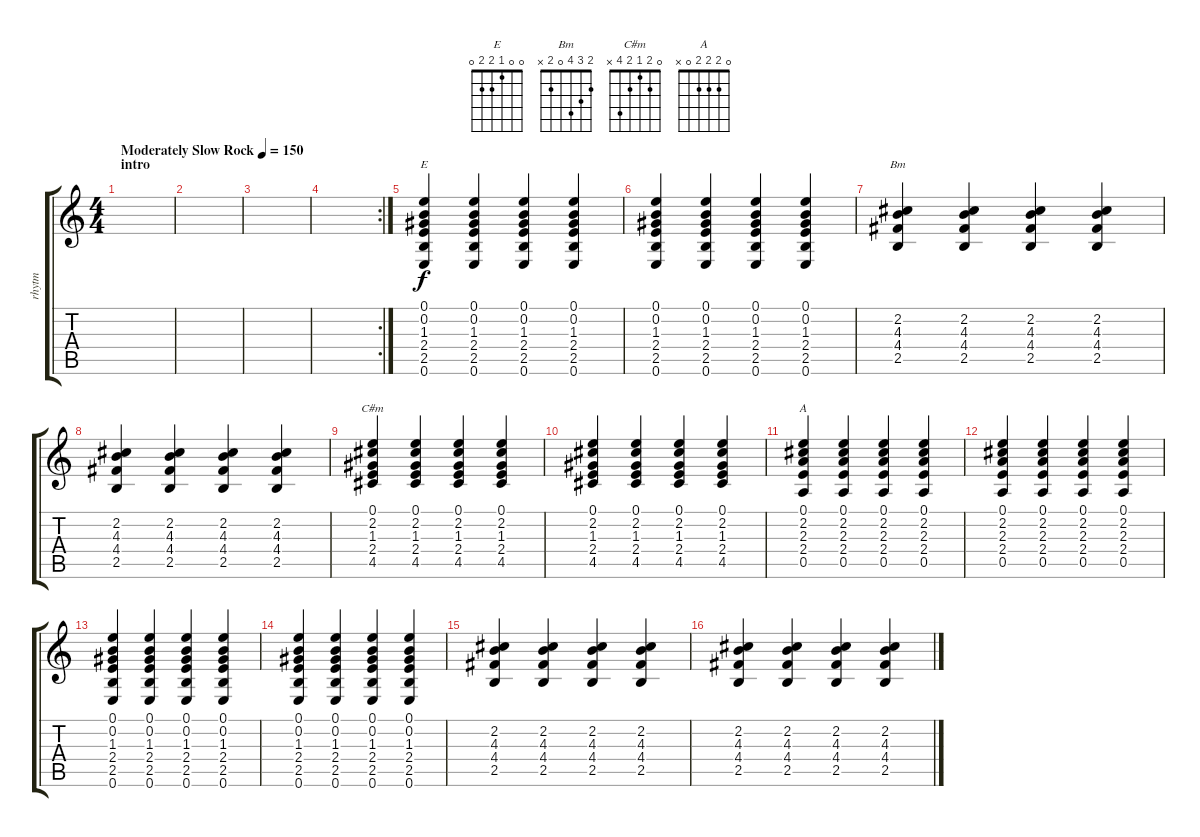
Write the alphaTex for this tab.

\track ("rhytm" "rhytm") {instrument distortionguitar}
\staff {score tabs}
\tuning (E4 B3 G3 D3 A2 E2) {hide}
\chord ("E" 0 0 1 2 2 0)
\chord ("Bm" 2 3 4 0 2 x)
\chord ("C#m" 0 2 1 2 4 x)
\chord ("A" 0 2 2 2 0 x)
\ts (4 4)
\section ("" "intro")
\tempo (150 "Moderately Slow Rock")
\clef g2
\ks c
|
|
|
\rc 2
|
(0.1 0.2 1.3 2.4 2.5 0.6).4{ch "E"} (0.1 0.2 1.3 2.4 2.5 0.6).4 (0.1 0.2 1.3 2.4 2.5 0.6).4 (0.1 0.2 1.3 2.4 2.5 0.6).4 |
(0.1 0.2 1.3 2.4 2.5 0.6).4 (0.1 0.2 1.3 2.4 2.5 0.6).4 (0.1 0.2 1.3 2.4 2.5 0.6).4 (0.1 0.2 1.3 2.4 2.5 0.6).4 |
(2.2 4.3 4.4 2.5).4{ch "Bm"} (2.2 4.3 4.4 2.5).4 (2.2 4.3 4.4 2.5).4 (2.2 4.3 4.4 2.5).4 |
(2.2 4.3 4.4 2.5).4 (2.2 4.3 4.4 2.5).4 (2.2 4.3 4.4 2.5).4 (2.2 4.3 4.4 2.5).4 |
(0.1 2.2 1.3 2.4 4.5).4{ch "C#m"} (0.1 2.2 1.3 2.4 4.5).4 (0.1 2.2 1.3 2.4 4.5).4 (0.1 2.2 1.3 2.4 4.5).4 |
(0.1 2.2 1.3 2.4 4.5).4 (0.1 2.2 1.3 2.4 4.5).4 (0.1 2.2 1.3 2.4 4.5).4 (0.1 2.2 1.3 2.4 4.5).4 |
(0.1 2.2 2.3 2.4 0.5).4{ch "A"} (0.1 2.2 2.3 2.4 0.5).4 (0.1 2.2 2.3 2.4 0.5).4 (0.1 2.2 2.3 2.4 0.5).4 |
(0.1 2.2 2.3 2.4 0.5).4 (0.1 2.2 2.3 2.4 0.5).4 (0.1 2.2 2.3 2.4 0.5).4 (0.1 2.2 2.3 2.4 0.5).4 |
(0.1 0.2 1.3 2.4 2.5 0.6).4 (0.1 0.2 1.3 2.4 2.5 0.6).4 (0.1 0.2 1.3 2.4 2.5 0.6).4 (0.1 0.2 1.3 2.4 2.5 0.6).4 |
(0.1 0.2 1.3 2.4 2.5 0.6).4 (0.1 0.2 1.3 2.4 2.5 0.6).4 (0.1 0.2 1.3 2.4 2.5 0.6).4 (0.1 0.2 1.3 2.4 2.5 0.6).4 |
(2.2 4.3 4.4 2.5).4 (2.2 4.3 4.4 2.5).4 (2.2 4.3 4.4 2.5).4 (2.2 4.3 4.4 2.5).4 |
(2.2 4.3 4.4 2.5).4 (2.2 4.3 4.4 2.5).4 (2.2 4.3 4.4 2.5).4 (2.2 4.3 4.4 2.5).4
